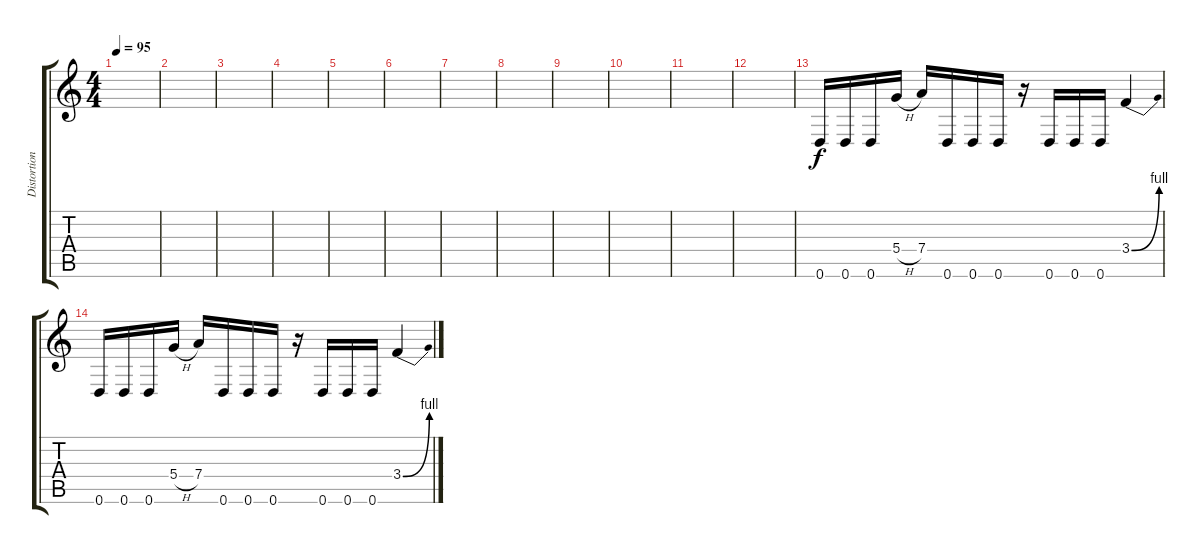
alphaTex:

\track ("Distortion Guitar" "Distortion") {instrument distortionguitar}
\staff {score tabs}
\tuning (E4 B3 G3 D3 A2 D2) {hide}
\ts (4 4)
\tempo 95
\clef g2
\ks c
|
|
|
|
|
|
|
|
|
|
|
|
0.6.16 0.6.16 0.6.16 5.4{h}.16 7.4.16 0.6.16 0.6.16 0.6.16 r.16 0.6.16 0.6.16 0.6.16 3.4{be (bend 0 0 60 4)}.4 |
0.6.16 0.6.16 0.6.16 5.4{h}.16 7.4.16 0.6.16 0.6.16 0.6.16 r.16 0.6.16 0.6.16 0.6.16 3.4{be (bend 0 0 60 4)}.4
